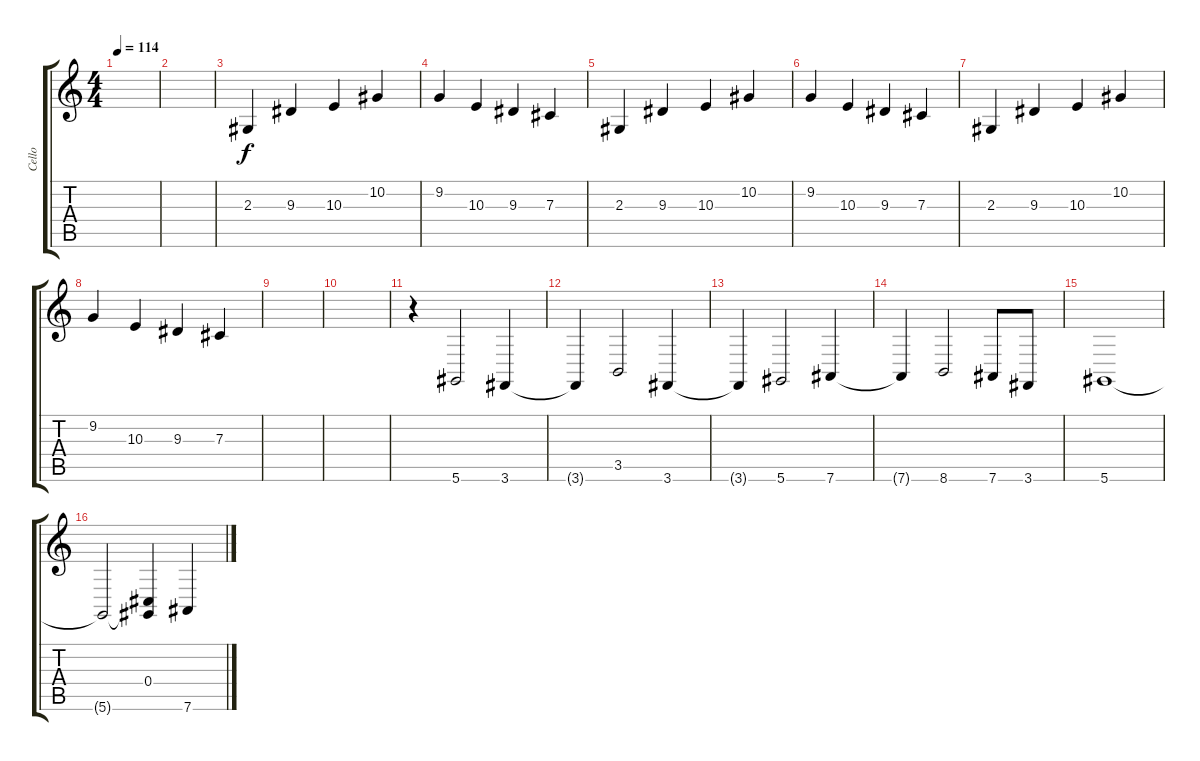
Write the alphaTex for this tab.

\track ("Cello" "Cello") {instrument cello}
\staff {score tabs}
\tuning (Eb4 Bb3 Gb3 Db3 Ab2 Eb2) {hide}
\ts (4 4)
\tempo 114
\clef g2
\ks c
|
|
2.3.4 9.3.4 10.3.4 10.2.4 |
9.2.4 10.3.4 9.3.4 7.3.4 |
2.3.4 9.3.4 10.3.4 10.2.4 |
9.2.4 10.3.4 9.3.4 7.3.4 |
2.3.4 9.3.4 10.3.4 10.2.4 |
9.2.4 10.3.4 9.3.4 7.3.4 |
|
|
r.4{volume 12} 5.6.2 3.6.4 |
3.6{t}.4 3.5.2 3.6.4 |
3.6{t}.4 5.6.2 7.6.4 |
7.6{t}.4 8.6.2 7.6.8 3.6.8 |
5.6.1{volume 6} |
5.6{t}.2 (0.4 5.6{t}).4{volume 12} 7.6.4{volume 12}
